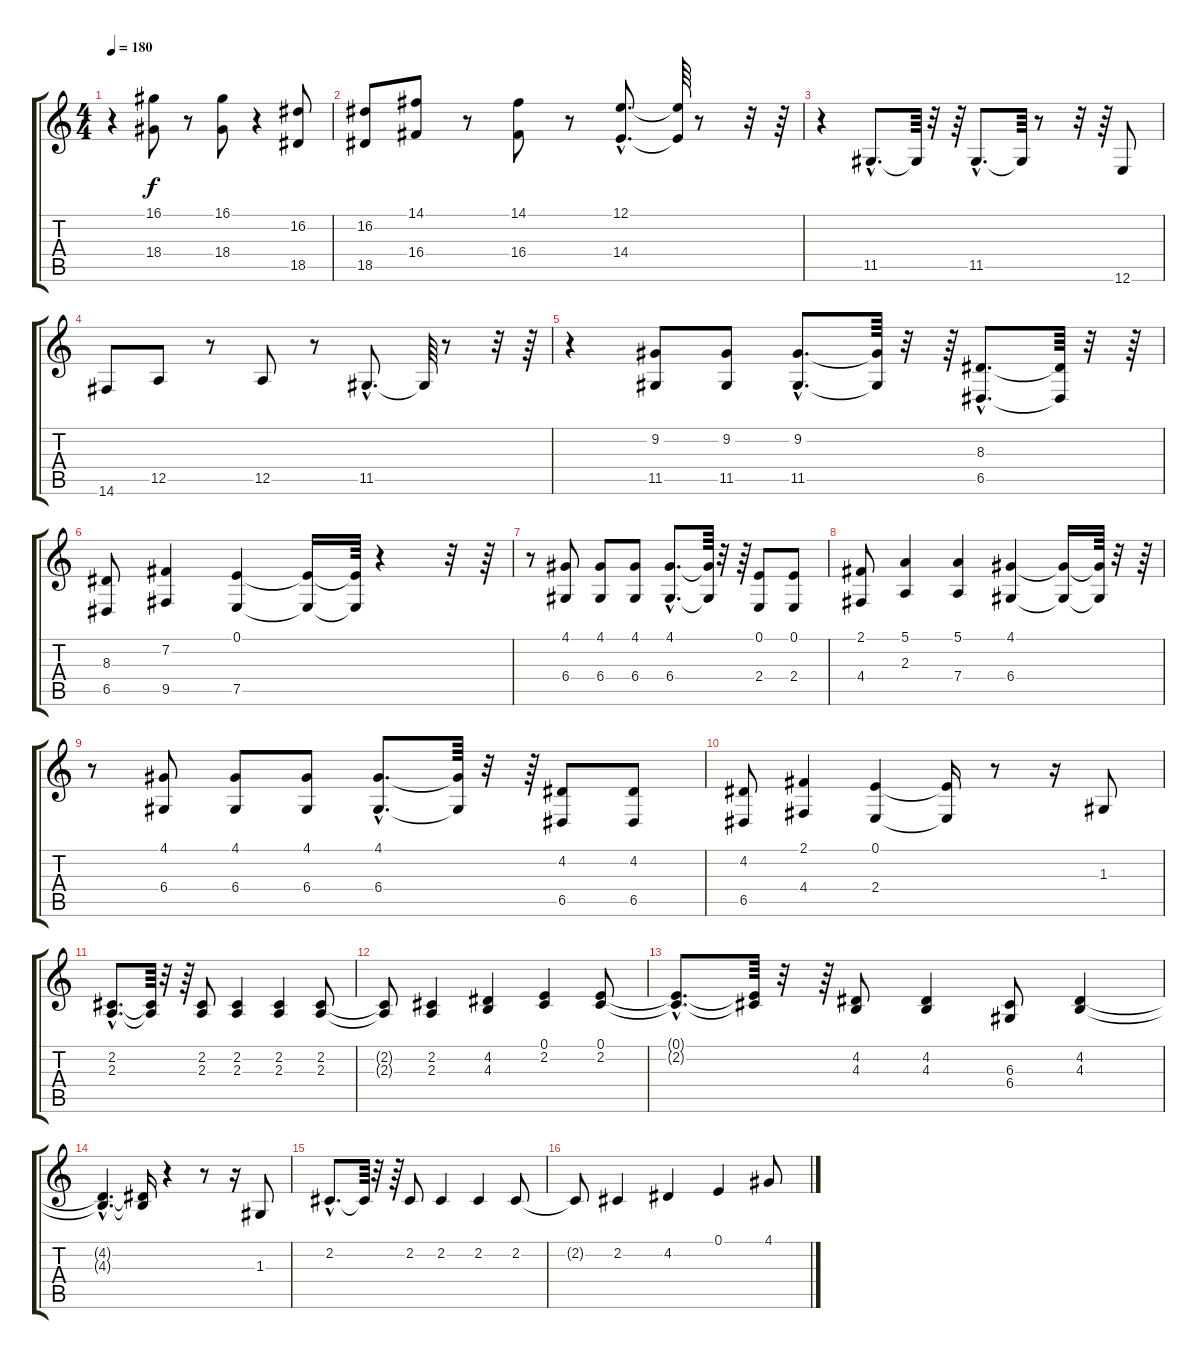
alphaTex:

\track "" {instrument trumpet}
\staff {score tabs}
\tuning (E4 B3 G3 D3 A2 E2) {hide}
\ts (4 4)
\tempo 180
\clef g2
\ks c
r.4{dy f} (16.1 18.4).8 r.8 (16.1 18.4).8 r.4 (16.2 18.5).8 |
(16.2 18.5).8 (14.1 16.4).8 r.8 (14.1 16.4).8 r.8 (12.1{hac} 14.4{hac}).8{d} (12.1{t} 14.4{t}).64 r.8 r.32 r.64 |
r.4 11.5{hac}.8{d} 11.5{t}.64 r.32 r.64 11.5{hac}.8{d} 11.5{t}.64 r.8 r.32 r.64 12.6.8 |
14.6.8 12.5.8 r.8 12.5.8 r.8 11.5{hac}.8{d} 11.5{t}.64 r.8 r.32 r.64 |
r.4 (9.2 11.5).8 (9.2 11.5).8 (9.2{hac} 11.5{hac}).8{d} (9.2{t} 11.5{t}).64 r.32 r.64 (8.3{hac} 6.5{hac}).8{d} (8.3{t} 6.5{t}).64 r.32 r.64 |
(8.3 6.5).8 (7.2 9.5).4 (0.1 7.5).4 (0.1{t} 7.5{t}).16 (0.1{t} 7.5{t}).64 r.4 r.32 r.64 |
r.8 (4.1 6.4).8 (4.1 6.4).8 (4.1 6.4).8 (4.1{hac} 6.4{hac}).8{d} (4.1{t} 6.4{t}).64 r.32 r.64 (0.1 2.4).8 (0.1 2.4).8 |
(2.1 4.4).8 (5.1 2.3).4 (5.1 7.4).4 (4.1 6.4).4 (4.1{t} 6.4{t}).16 (4.1{t} 6.4{t}).64 r.32 r.64 |
r.8 (4.1 6.4).8 (4.1 6.4).8 (4.1 6.4).8 (4.1{hac} 6.4{hac}).8{d} (4.1{t} 6.4{t}).64 r.32 r.64 (4.2 6.5).8 (4.2 6.5).8 |
(4.2 6.5).8 (2.1 4.4).4 (0.1 2.4).4 (0.1{t} 2.4{t}).16 r.8 r.16 1.3.8 |
(2.2{hac} 2.3{hac}).8{d} (2.2{t} 2.3{t}).64 r.32 r.64 (2.2 2.3).8 (2.2 2.3).4 (2.2 2.3).4 (2.2 2.3).8 |
(2.2{t} 2.3{t}).8 (2.2 2.3).4 (4.2 4.3).4 (0.1 2.2).4 (0.1 2.2).8 |
(0.1{hac t} 2.2{hac t}).8{d} (0.1{t} 2.2{t}).64 r.32 r.64 (4.2 4.3).8 (4.2 4.3).4 (6.3 6.4).8 (4.2 4.3).4 |
(4.2{hac t} 4.3{hac t}).4{d} (4.2{t} 4.3{t}).16 r.4 r.8 r.16 1.3.8 |
2.2{hac}.8{d} 2.2{t}.64 r.32 r.64 2.2.8 2.2.4 2.2.4 2.2.8 |
2.2{t}.8 2.2.4 4.2.4 0.1.4 4.1.8
